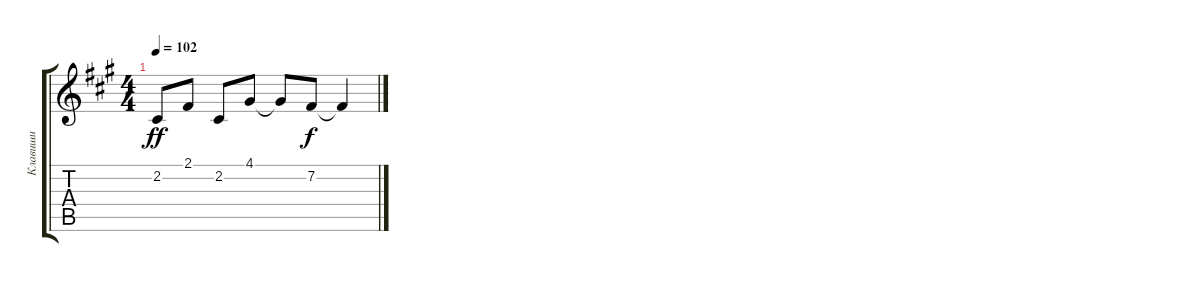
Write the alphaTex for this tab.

\track ("Клавиши" "Клавиши") {instrument electricpiano2}
\staff {score tabs}
\tuning (E4 B3 G3 D3 A2 E2) {hide}
\ts (4 4)
\tempo 102
\clef g2
\ks f#minor
2.2.8{dy ff} 2.1.8 2.2.8 4.1.8 4.1{t}.8 7.2.8{dy f} 7.2{t}.4
